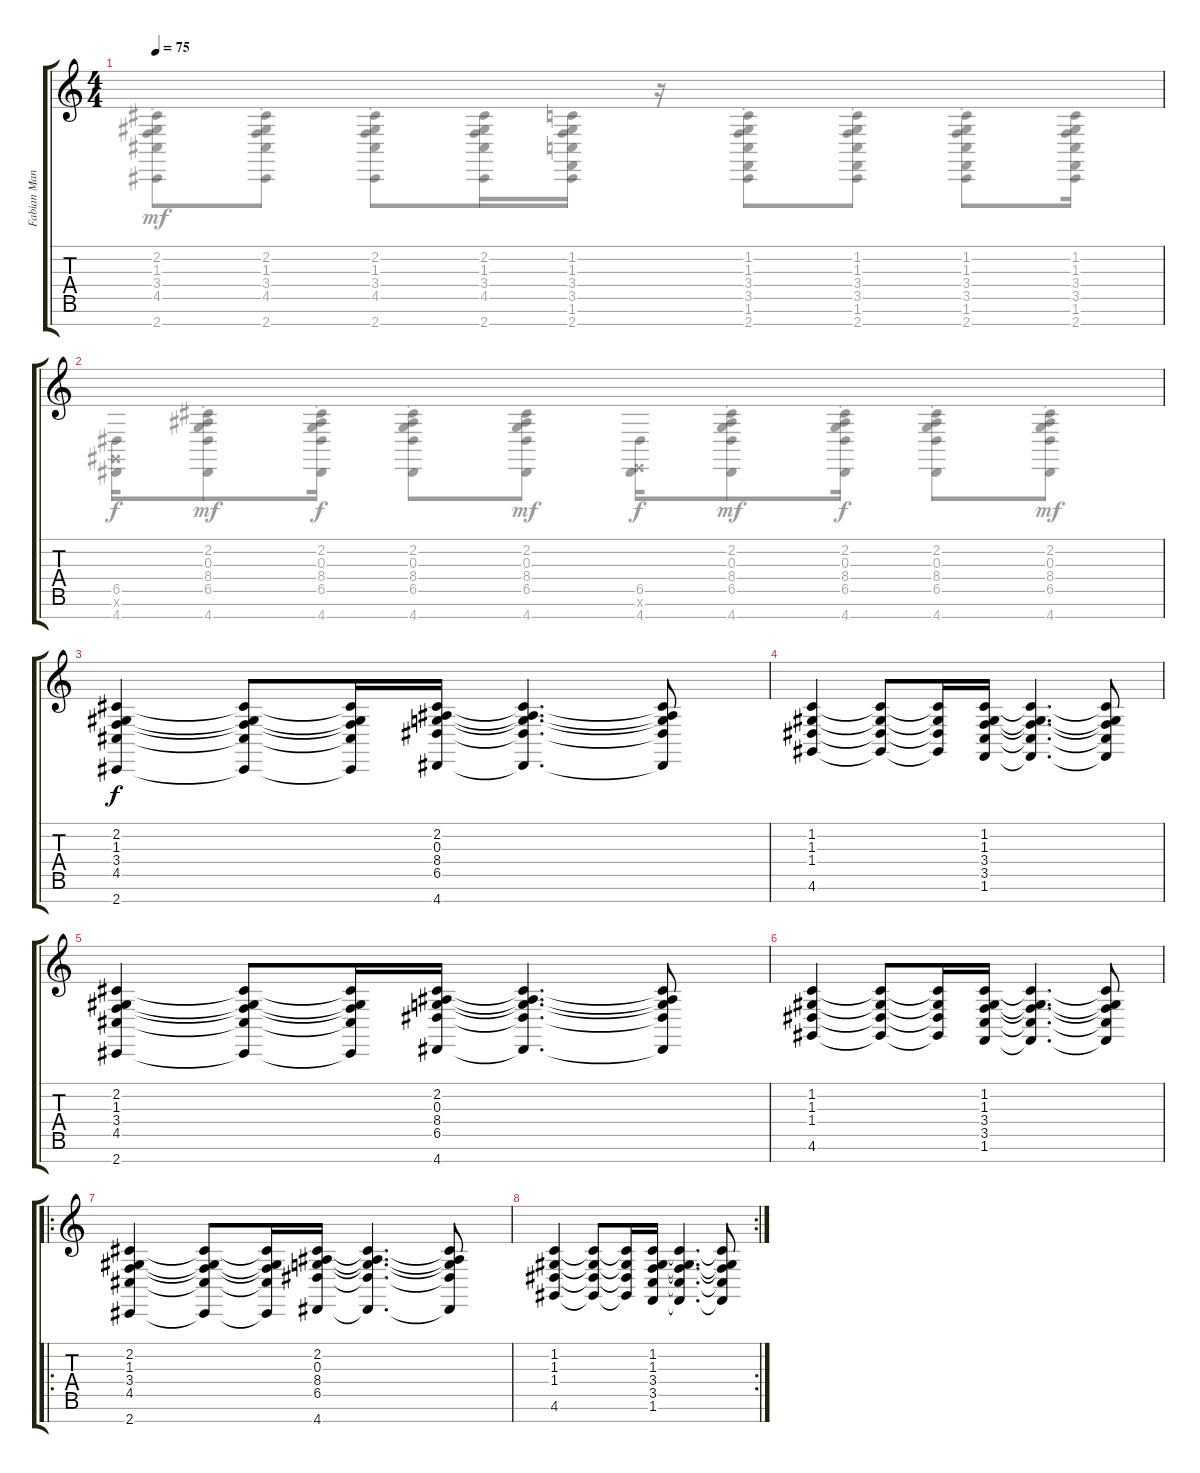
\track ("Fabian Manzano " "Fabian Man") {instrument stringensemble1}
\staff {score tabs}
\tuning (E4 B3 G3 D3 A2 E2 B1) {hide}
\voice
\ts (4 4)
\tempo 75
\clef g2
\ks c
|
|
(2.2 1.3 3.4 4.5 2.7).4 (2.2{t} 1.3{t} 3.4{t} 4.5{t} 2.7{t}).8 (2.2{t} 1.3{t} 3.4{t} 4.5{t} 2.7{t}).16 (2.2 0.3 8.4 6.5 4.7).16 (2.2{t} 0.3{t} 8.4{t} 6.5{t} 4.7{t}).4{d} (2.2{t} 0.3{t} 8.4{t} 6.5{t} 4.7{t}).8 |
(1.2 1.3 1.4 4.6).4 (1.2{t} 1.3{t} 1.4{t} 4.6{t}).8 (1.2{t} 1.3{t} 1.4{t} 4.6{t}).16 (1.2 1.3 3.4 3.5 1.6).16 (1.2{t} 1.3{t} 3.4{t} 3.5{t} 1.6{t}).4{d} (1.2{t} 1.3{t} 3.4{t} 3.5{t} 1.6{t}).8 |
(2.2 1.3 3.4 4.5 2.7).4 (2.2{t} 1.3{t} 3.4{t} 4.5{t} 2.7{t}).8 (2.2{t} 1.3{t} 3.4{t} 4.5{t} 2.7{t}).16 (2.2 0.3 8.4 6.5 4.7).16 (2.2{t} 0.3{t} 8.4{t} 6.5{t} 4.7{t}).4{d} (2.2{t} 0.3{t} 8.4{t} 6.5{t} 4.7{t}).8 |
(1.2 1.3 1.4 4.6).4 (1.2{t} 1.3{t} 1.4{t} 4.6{t}).8 (1.2{t} 1.3{t} 1.4{t} 4.6{t}).16 (1.2 1.3 3.4 3.5 1.6).16 (1.2{t} 1.3{t} 3.4{t} 3.5{t} 1.6{t}).4{d} (1.2{t} 1.3{t} 3.4{t} 3.5{t} 1.6{t}).8 |
\ro
(2.2 1.3 3.4 4.5 2.7).4 (2.2{t} 1.3{t} 3.4{t} 4.5{t} 2.7{t}).8 (2.2{t} 1.3{t} 3.4{t} 4.5{t} 2.7{t}).16 (2.2 0.3 8.4 6.5 4.7).16 (2.2{t} 0.3{t} 8.4{t} 6.5{t} 4.7{t}).4{d} (2.2{t} 0.3{t} 8.4{t} 6.5{t} 4.7{t}).8 |
\rc 2
(1.2 1.3 1.4 4.6).4 (1.2{t} 1.3{t} 1.4{t} 4.6{t}).8 (1.2{t} 1.3{t} 1.4{t} 4.6{t}).16 (1.2 1.3 3.4 3.5 1.6).16 (1.2{t} 1.3{t} 3.4{t} 3.5{t} 1.6{t}).4{d} (1.2{t} 1.3{t} 3.4{t} 3.5{t} 1.6{t}).8
\voice
\clef g2
\ottava regular
\simile none
\ks c
(2.2{st} 1.3{st} 3.4{st} 4.5{st} 2.7{st}).8{dy mf} (2.2{st} 1.3{st} 3.4{st} 4.5{st} 2.7{st}).8 (2.2{st} 1.3{st} 3.4{st} 4.5{st} 2.7{st}).8 (2.2 1.3 3.4 4.5 2.7).16 (1.2 1.3 3.4 3.5 1.6 2.7).16 r.16 (1.2{st} 1.3{st} 3.4{st} 3.5{st} 1.6{st} 2.7{st}).8 (1.2{st} 1.3{st} 3.4{st} 3.5{st} 1.6{st} 2.7{st}).8 (1.2{st} 1.3{st} 3.4{st} 3.5{st} 1.6{st} 2.7{st}).8 (1.2 1.3 3.4 3.5 1.6 2.7).16 |
(6.5 4.6{x} 4.7).16{dy f} (2.2{st} 0.3{st} 8.4{st} 6.5{st} 4.7{st}).8{dy mf} (2.2{st} 0.3{st} 8.4{st} 6.5{st} 4.7{st}).16{dy f} (2.2{st} 0.3{st} 8.4{st} 6.5{st} 4.7{st}).8 (2.2 0.3 8.4 6.5 4.7).8{dy mf} (6.5 0.6{x} 4.7).16{dy f} (2.2{st} 0.3{st} 8.4{st} 6.5{st} 4.7{st}).8{dy mf} (2.2{st} 0.3{st} 8.4{st} 6.5{st} 4.7{st}).16{dy f} (2.2{st} 0.3{st} 8.4{st} 6.5{st} 4.7{st}).8 (2.2{st} 0.3{st} 8.4{st} 6.5{st} 4.7).8{dy mf} |
|
|
|
|
|
